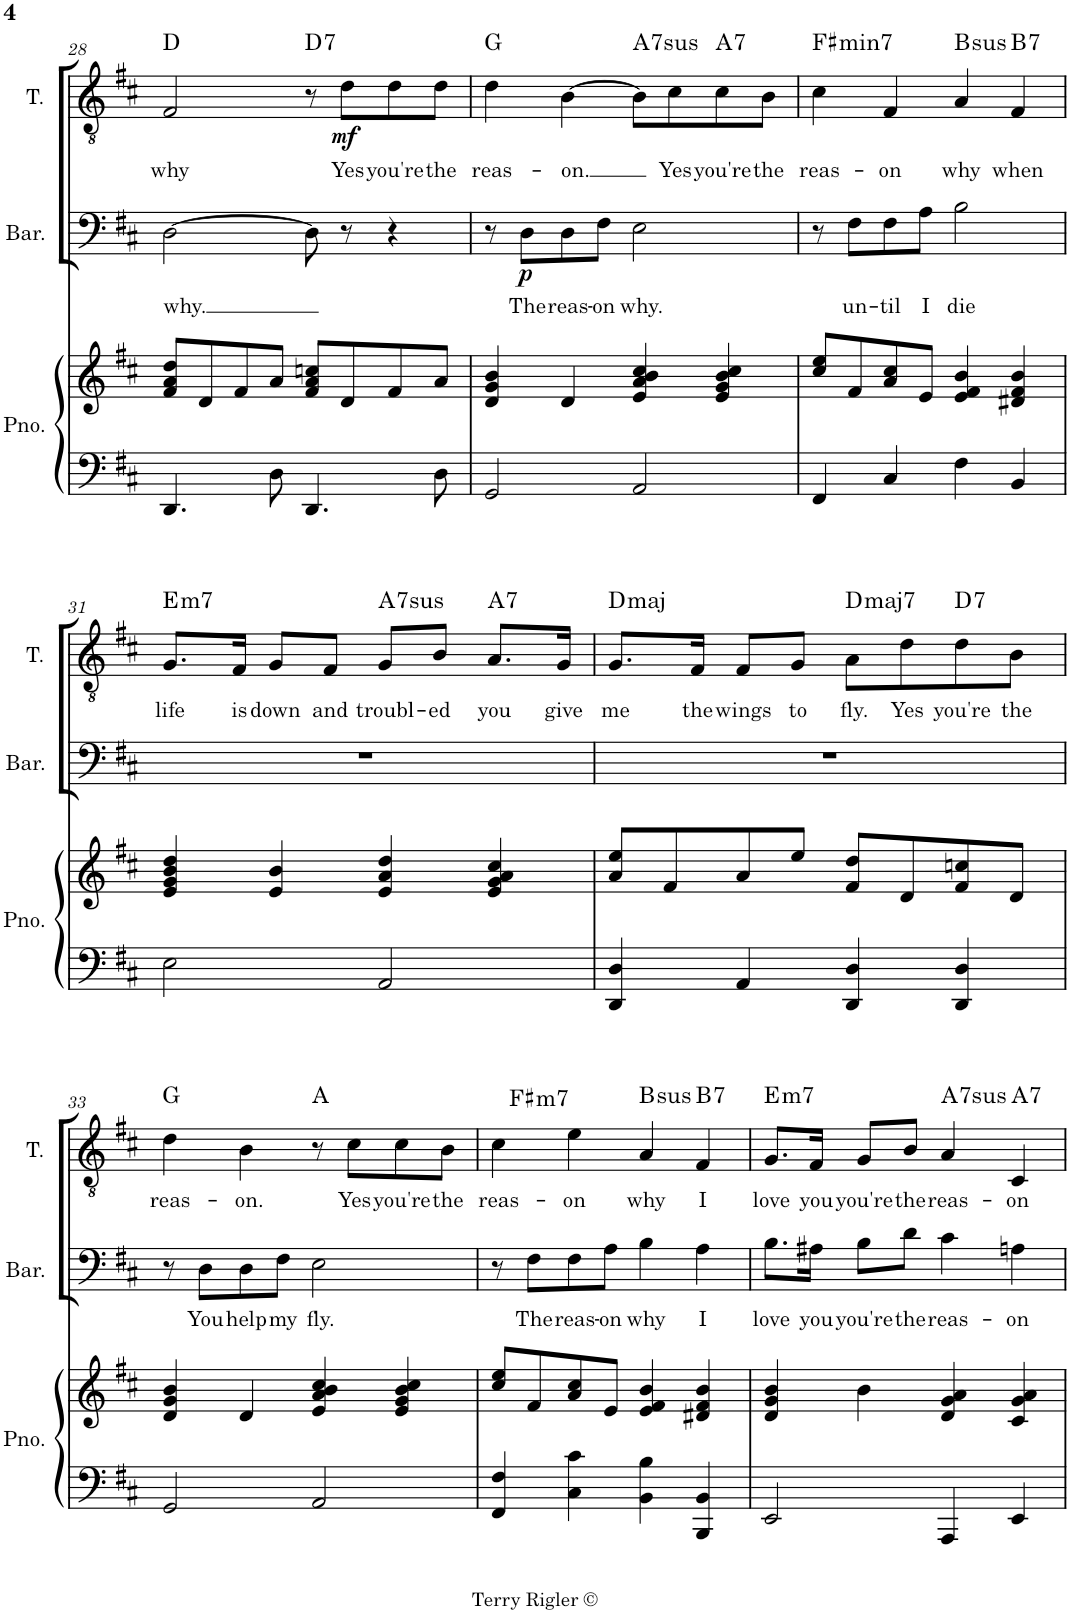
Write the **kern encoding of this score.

**kern	**kern	**kern	**text	**dynam	**kern	**text	**dynam	**harte
*part3	*part3	*part2	*part2	*part2	*part1	*part1	*part1	*part1
*staff4	*staff3	*staff2	*staff2	*staff2	*staff1	*staff1	*staff1	*
*I"Piano	*	*I"Baritone	*	*	*I"Tenor	*	*	*
*I'Pno.	*	*I'Bar.	*	*	*I'T.	*	*	*
!!LO:PB:g=z
*clefF4	*clefG2	*clefF4	*	*	*clefGv2	*	*	*
*k[f#c#]	*k[f#c#]	*k[f#c#]	*	*	*k[f#c#]	*	*	*
*M4/4	*M4/4	*M4/4	*	*	*M4/4	*	*	*
=28	=28	=28	=28	=28	=28	=28	=28	=28
!	!	!	!LO:LY:b	!	!	!LO:LY:b	!	!
4.DD/	8f#/ 8a/ 8dd/L	[2D\	why.	.	2F#/	why	.	D:maj
.	8d/	.	.	.	.	.	.	.
.	8f#/	.	.	.	.	.	.	.
8D\	8a/J	.	.	.	.	.	.	.
!	!	!	!	!	!	!	!	!LO:H:kt=7
4.DD/	8f#/ 8a/ 8ccn/L	8D\]	.	.	8r	.	.	D:7
!	!	!	!	!	!	!LO:LY:b	!LO:DY:b	!
.	8d/	8r	.	.	8d\L	Yes	mf	.
!	!	!	!	!	!	!LO:LY:b	!	!
.	8f#/	4r	.	.	8d\	you're	.	.
!	!	!	!	!	!	!LO:LY:b	!	!
8D\	8a/J	.	.	.	8d\J	the	.	.
=29	=29	=29	=29	=29	=29	=29	=29	=29
!	!	!	!	!	!	!LO:LY:b	!	!
2GG/	4d/ 4g/ 4b/	8r	.	.	4d\	reas-	.	G:maj
!	!	!	!LO:LY:b	!LO:DY:b	!	!	!	!
.	.	8D\L	The	p	.	.	.	.
!	!	!	!LO:LY:b	!	!	!LO:LY:b	!	!
.	4d/	8D\	reas-	.	[4B\	-on.	.	.
!	!	!	!LO:LY:b	!	!	!	!	!
.	.	8F#\J	-on	.	.	.	.	.
!	!	!	!LO:LY:b	!	!	!	!	!LO:H:kt=7sus
2AA/	4e/ 4a/ 4b/ 4cc#/	2E\	why.	.	8B\L]	.	.	A:sus4(7)
!	!	!	!	!	!	!LO:LY:b	!	!
.	.	.	.	.	8c#\	Yes	.	.
!	!	!	!	!	!	!LO:LY:b	!	!LO:H:kt=7
.	4e/ 4g/ 4b/ 4cc#/	.	.	.	8c#\	you're	.	A:7
!	!	!	!	!	!	!LO:LY:b	!	!
.	.	.	.	.	8B\J	the	.	.
=30	=30	=30	=30	=30	=30	=30	=30	=30
!	!	!	!	!	!	!LO:LY:b	!	!LO:H:kt=min7
4FF#/	8cc#/ 8ee/L	8r	.	.	4c#\	reas-	.	F#:min7
!	!	!	!LO:LY:b	!	!	!	!	!
.	8f#/	8F#\L	un-	.	.	.	.	.
!	!	!	!LO:LY:b	!	!	!LO:LY:b	!	!
4C#/	8a/ 8cc#/	8F#\	-til	.	4F#/	-on	.	.
!	!	!	!LO:LY:b	!	!	!	!	!
.	8e/J	8A\J	I	.	.	.	.	.
!	!	!	!LO:LY:b	!	!	!LO:LY:b	!	!LO:H:kt=sus
4F#\	4e/ 4f#/ 4b/	2B\	die	.	4A/	why	.	B:sus4
!	!	!	!	!	!	!LO:LY:b	!	!LO:H:kt=7
4BB/	4d#X/ 4f#/ 4b/	.	.	.	4F#/	when	.	B:7
!!LO:LB:g=z
=31	=31	=31	=31	=31	=31	=31	=31	=31
!	!	!	!	!	!	!LO:LY:b	!	!LO:H:kt=m7
2E\	4e/ 4g/ 4b/ 4dd/	1r	.	.	8.G/L	life	.	E:min7
!	!	!	!	!	!	!LO:LY:b	!	!
.	.	.	.	.	16F#/Jk	is	.	.
!	!	!	!	!	!	!LO:LY:b	!	!
.	4e/ 4b/	.	.	.	8G/L	down	.	.
!	!	!	!	!	!	!LO:LY:b	!	!
.	.	.	.	.	8F#/J	and	.	.
!	!	!	!	!	!	!LO:LY:b	!	!LO:H:kt=7sus
2AA/	4e/ 4a/ 4dd/	.	.	.	8G/L	troubl-	.	A:sus4(7)
!	!	!	!	!	!	!LO:LY:b	!	!
.	.	.	.	.	8B/J	-ed	.	.
!	!	!	!	!	!	!LO:LY:b	!	!LO:H:kt=7
.	4e/ 4g/ 4a/ 4cc#/	.	.	.	8.A/L	you	.	A:7
!	!	!	!	!	!	!LO:LY:b	!	!
.	.	.	.	.	16G/Jk	give	.	.
=32	=32	=32	=32	=32	=32	=32	=32	=32
!	!	!	!	!	!	!LO:LY:b	!	!LO:H:kt=maj
4DD/ 4D/	8a/ 8ee/L	1r	.	.	8.G/L	me	.	D:maj
.	8f#/	.	.	.	.	.	.	.
!	!	!	!	!	!	!LO:LY:b	!	!
.	.	.	.	.	16F#/Jk	the	.	.
!	!	!	!	!	!	!LO:LY:b	!	!
4AA/	8a/	.	.	.	8F#/L	wings	.	.
!	!	!	!	!	!	!LO:LY:b	!	!
.	8ee/J	.	.	.	8G/J	to	.	.
!	!	!	!	!	!	!LO:LY:b	!	!LO:H:kt=maj7
4DD/ 4D/	8f#/ 8dd/L	.	.	.	8A\L	fly.	.	D:maj7
!	!	!	!	!	!	!LO:LY:b	!	!
.	8d/	.	.	.	8d\	Yes	.	.
!	!	!	!	!	!	!LO:LY:b	!	!LO:H:kt=7
4DD/ 4D/	8f#/ 8ccn/	.	.	.	8d\	you're	.	D:7
!	!	!	!	!	!	!LO:LY:b	!	!
.	8d/J	.	.	.	8B\J	the	.	.
!!LO:LB:g=z
=33	=33	=33	=33	=33	=33	=33	=33	=33
!	!	!	!	!	!	!LO:LY:b	!	!
2GG/	4d/ 4g/ 4b/	8r	.	.	4d\	reas-	.	G:maj
!	!	!	!LO:LY:b	!	!	!	!	!
.	.	8D\L	You	.	.	.	.	.
!	!	!	!LO:LY:b	!	!	!LO:LY:b	!	!
.	4d/	8D\	help	.	4B\	-on.	.	.
!	!	!	!LO:LY:b	!	!	!	!	!
.	.	8F#\J	my	.	.	.	.	.
!	!	!	!LO:LY:b	!	!	!	!	!
2AA/	4e/ 4a/ 4b/ 4cc#/	2E\	fly.	.	8r	.	.	A:maj
!	!	!	!	!	!	!LO:LY:b	!	!
.	.	.	.	.	8c#\L	Yes	.	.
!	!	!	!	!	!	!LO:LY:b	!	!
.	4e/ 4g/ 4b/ 4cc#/	.	.	.	8c#\	you're	.	.
!	!	!	!	!	!	!LO:LY:b	!	!
.	.	.	.	.	8B\J	the	.	.
=34	=34	=34	=34	=34	=34	=34	=34	=34
!	!	!	!	!	!	!LO:LY:b	!	!LO:H:kt=m7
4FF#/ 4F#/	8cc#/ 8ee/L	8r	.	.	4c#\	reas-	.	F#:min7
!	!	!	!LO:LY:b	!	!	!	!	!
.	8f#/	8F#\L	The	.	.	.	.	.
!	!	!	!LO:LY:b	!	!	!LO:LY:b	!	!
4C#\ 4c#\	8a/ 8cc#/	8F#\	reas-	.	4e\	-on	.	.
!	!	!	!LO:LY:b	!	!	!	!	!
.	8e/J	8A\J	-on	.	.	.	.	.
!	!	!	!LO:LY:b	!	!	!LO:LY:b	!	!LO:H:kt=sus
4BB\ 4B\	4e/ 4f#/ 4b/	4B\	why	.	4A/	why	.	B:sus4
!	!	!	!LO:LY:b	!	!	!LO:LY:b	!	!LO:H:kt=7
4BBB/ 4BB/	4d#X/ 4f#/ 4b/	4A\	I	.	4F#/	I	.	B:7
=35	=35	=35	=35	=35	=35	=35	=35	=35
!	!	!	!LO:LY:b	!	!	!LO:LY:b	!	!LO:H:kt=m7
2EE/	4d/ 4g/ 4b/	8.B\L	love	.	8.G/L	love	.	E:min7
!	!	!	!LO:LY:b	!	!	!LO:LY:b	!	!
.	.	16A#X\Jk	you	.	16F#/Jk	you	.	.
!	!	!	!LO:LY:b	!	!	!LO:LY:b	!	!
.	4b\	8B\L	you're	.	8G/L	you're	.	.
!	!	!	!LO:LY:b	!	!	!LO:LY:b	!	!
.	.	8d\J	the	.	8B/J	the	.	.
!	!	!	!LO:LY:b	!	!	!LO:LY:b	!	!LO:H:kt=7sus
4AAA/	4d/ 4g/ 4a/	4c#\	reas-	.	4A/	reas-	.	A:sus4(7)
!	!	!	!LO:LY:b	!	!	!LO:LY:b	!	!LO:H:kt=7
4EE/	4c#/ 4g/ 4a/	4An\	-on	.	4C#/	-on	.	A:7
=	=	=	=	=	=	=	=	=
*-	*-	*-	*-	*-	*-	*-	*-	*-
